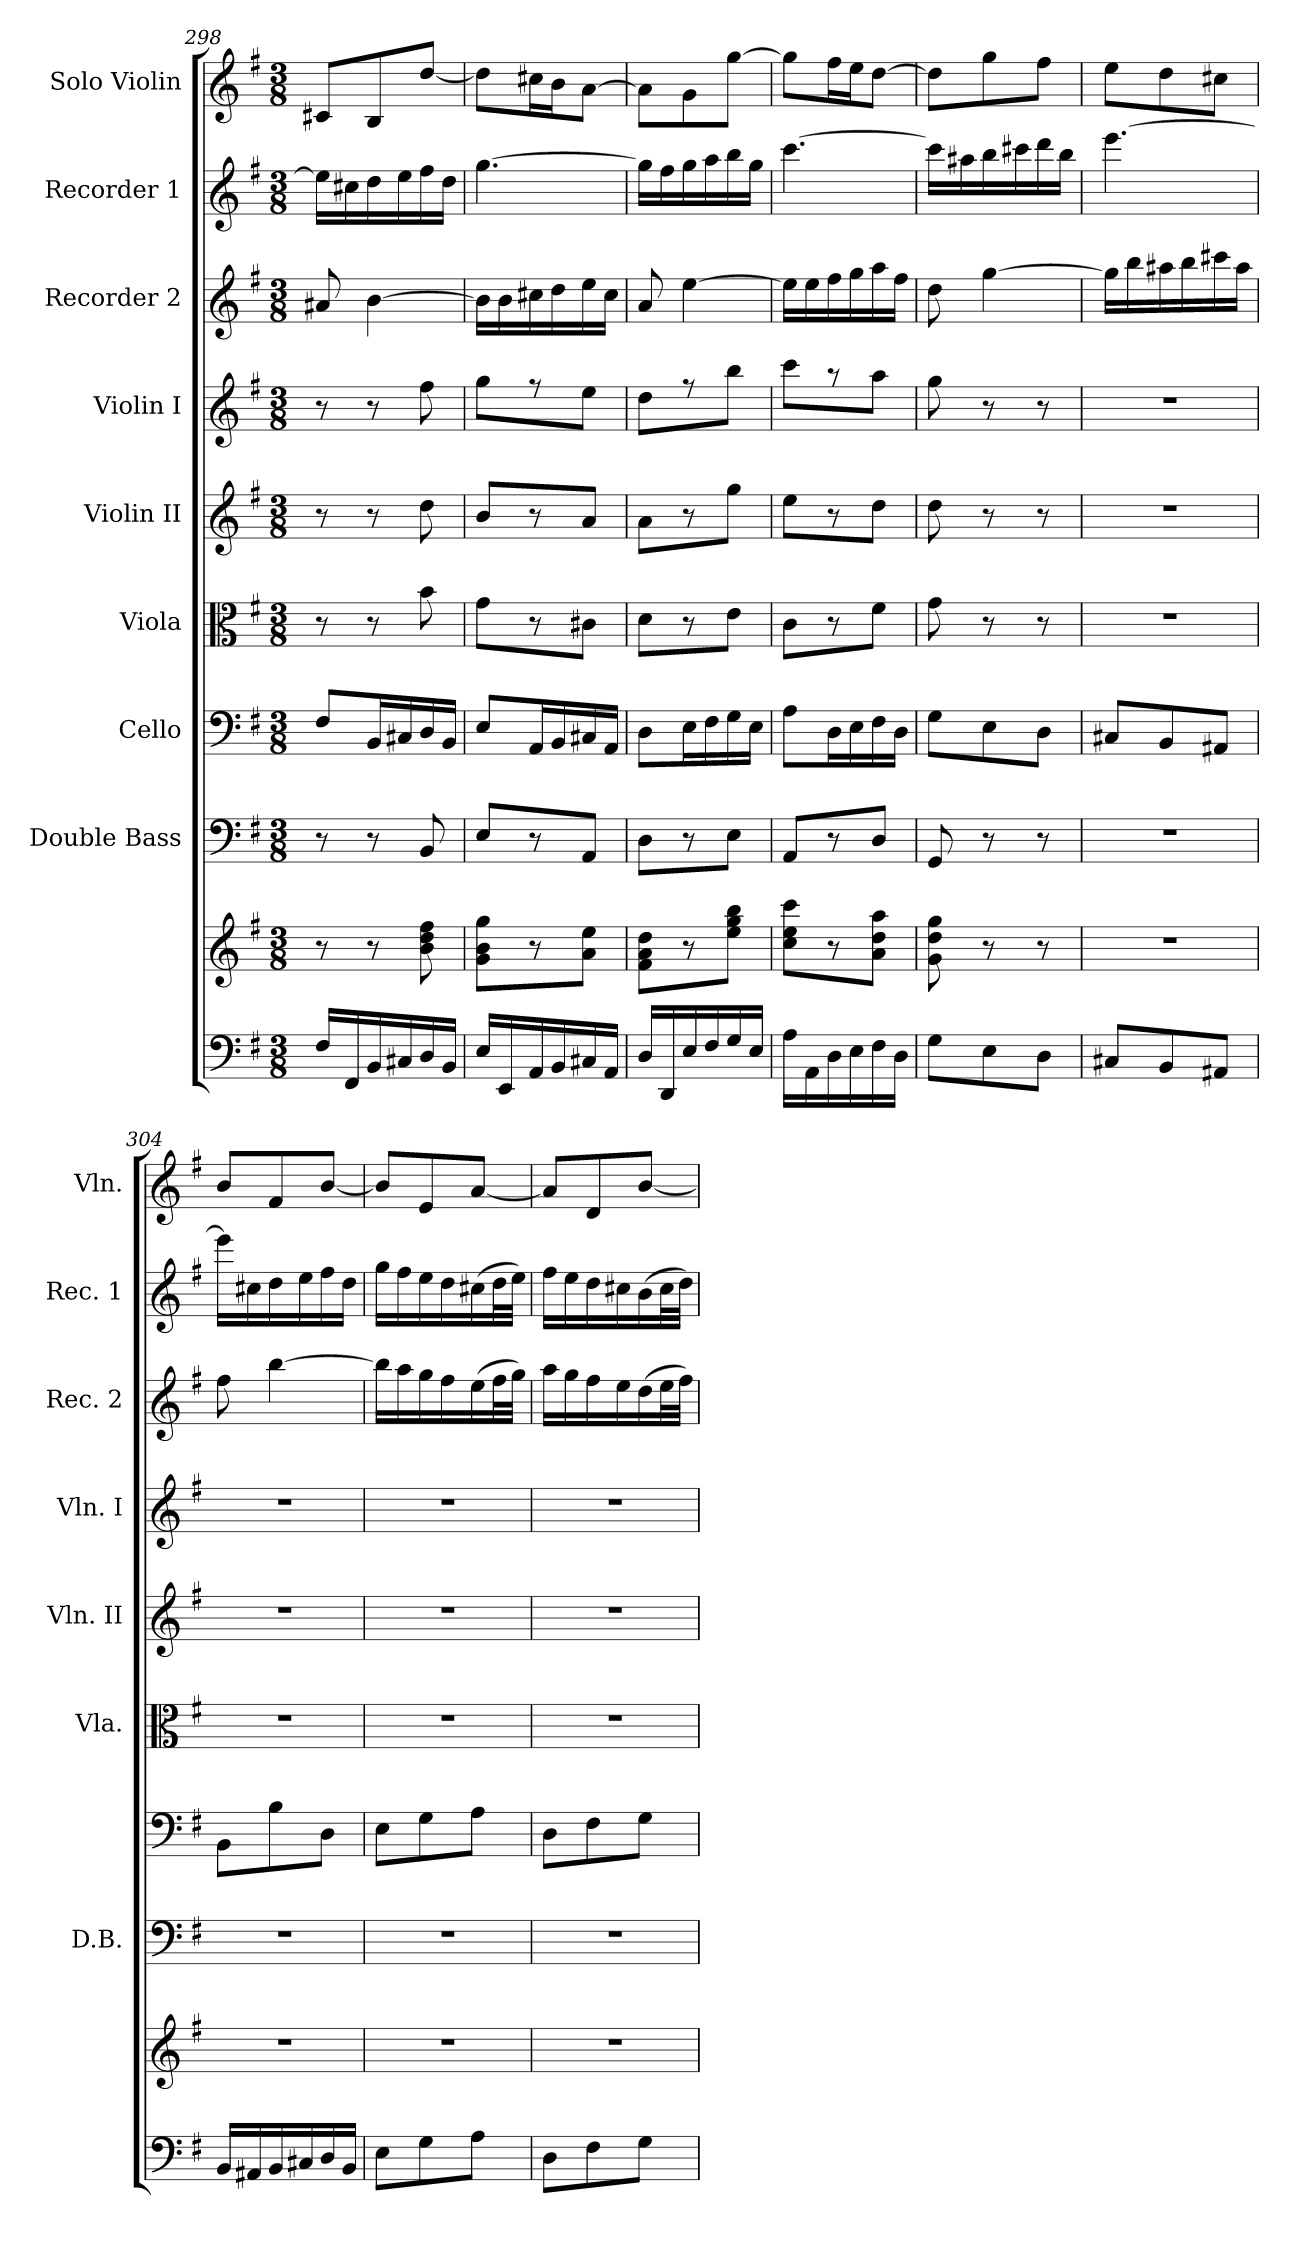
**kern	**kern	**kern	**kern	**kern	**kern	**kern	**kern	**kern	**kern
*part9	*part9	*part8	*part7	*part6	*part5	*part4	*part3	*part2	*part1
*staff10	*staff9	*staff8	*staff7	*staff6	*staff5	*staff4	*staff3	*staff2	*staff1
*	*	*I"Double Bass	*I"Cello	*I"Viola	*I"Violin II	*I"Violin I	*I"Recorder 2	*I"Recorder 1	*I"Solo Violin
*	*	*I'D.B.	*	*I'Vla.	*I'Vln. II	*I'Vln. I	*I'Rec. 2	*I'Rec. 1	*I'Vln.
*clefF4	*clefG2	*clefF4	*clefF4	*clefC3	*clefG2	*clefG2	*clefG2	*clefG2	*clefG2
*	*	*ITrd7c12	*	*	*	*	*	*	*
*k[f#]	*k[f#]	*k[f#]	*k[f#]	*k[f#]	*k[f#]	*k[f#]	*k[f#]	*k[f#]	*k[f#]
*G:	*G:	*G:	*G:	*G:	*G:	*G:	*G:	*G:	*G:
*M3/8	*M3/8	*M3/8	*M3/8	*M3/8	*M3/8	*M3/8	*M3/8	*M3/8	*M3/8
=298	=298	=298	=298	=298	=298	=298	=298	=298	=298
16F#/LL	8r	8r	8F#/L	8r	8r	8r	8a#X/	16ee\LL]	8c#X/L
16FF#/	.	.	.	.	.	.	.	16cc#X\	.
16BB/	8r	8r	16BB/L	8r	8r	8r	[4b\	16dd\	8B/
16C#X/	.	.	16C#X/	.	.	.	.	16ee\	.
16D/	8b\ 8dd\ 8ff#\	8BBB/	16D/	8b\	8dd\	8ff#\	.	16ff#\	[8dd/J
16BB/JJ	.	.	16BB/JJ	.	.	.	.	16dd\JJ	.
=299	=299	=299	=299	=299	=299	=299	=299	=299	=299
16E/LL	8g\ 8b\ 8gg\L	8EE/L	8E/L	8g\L	8b/L	8gg\L	16b\LL]	[4.gg\	8dd\L]
16EE/	.	.	.	.	.	.	16b\	.	.
16AA/	8r	8r	16AA/L	8r	8r	8r	16cc#X\	.	16cc#X\L
16BB/	.	.	16BB/	.	.	.	16dd\	.	16b\J
16C#X/	8a\ 8ee\J	8AAA/J	16C#X/	8c#X\J	8a/J	8ee\J	16ee\	.	[8a\J
16AA/JJ	.	.	16AA/JJ	.	.	.	16cc#\JJ	.	.
=300	=300	=300	=300	=300	=300	=300	=300	=300	=300
16D/LL	8f#\ 8a\ 8dd\L	8DD\L	8D\L	8d\L	8a\L	8dd\L	8a/	16gg\LL]	8a\L]
16DD/	.	.	.	.	.	.	.	16ff#\	.
16E/	8r	8r	16E\L	8r	8r	8r	[4ee\	16gg\	8g\
16F#/	.	.	16F#\	.	.	.	.	16aa\	.
16G/	8ee\ 8gg\ 8bb\J	8EE\J	16G\	8e\J	8gg\J	8bb\J	.	16bb\	[8gg\J
16E/JJ	.	.	16E\JJ	.	.	.	.	16gg\JJ	.
=301	=301	=301	=301	=301	=301	=301	=301	=301	=301
16A\LL	8cc\ 8ee\ 8ccc\L	8AAA/L	8A\L	8c\L	8ee\L	8ccc\L	16ee\LL]	[4.ccc\	8gg\L]
16AA\	.	.	.	.	.	.	16ee\	.	.
16D\	8r	8r	16D\L	8r	8r	8r	16ff#\	.	16ff#\L
16E\	.	.	16E\	.	.	.	16gg\	.	16ee\J
16F#\	8a\ 8dd\ 8aa\J	8DD/J	16F#\	8f#\J	8dd\J	8aa\J	16aa\	.	[8dd\J
16D\JJ	.	.	16D\JJ	.	.	.	16ff#\JJ	.	.
=302	=302	=302	=302	=302	=302	=302	=302	=302	=302
8G\L	8g\ 8dd\ 8gg\	8GGG/	8G\L	8g\	8dd\	8gg\	8dd\	16ccc\LL]	8dd\L]
.	.	.	.	.	.	.	.	16aa#X\	.
8E\	8r	8r	8E\	8r	8r	8r	[4gg\	16bb\	8gg\
.	.	.	.	.	.	.	.	16ccc#X\	.
8D\J	8r	8r	8D\J	8r	8r	8r	.	16ddd\	8ff#\J
.	.	.	.	.	.	.	.	16bb\JJ	.
=303	=303	=303	=303	=303	=303	=303	=303	=303	=303
8C#X/L	4.r	4.r	8C#X/L	4.r	4.r	4.r	16gg\LL]	[4.eee\	8ee\L
.	.	.	.	.	.	.	16bb\	.	.
8BB/	.	.	8BB/	.	.	.	16aa#X\	.	8dd\
.	.	.	.	.	.	.	16bb\	.	.
8AA#X/J	.	.	8AA#X/J	.	.	.	16ccc#X\	.	8cc#X\J
.	.	.	.	.	.	.	16aa#\JJ	.	.
=304	=304	=304	=304	=304	=304	=304	=304	=304	=304
16BB/LL	4.r	4.r	8BB\L	4.r	4.r	4.r	8ff#\	16eee\LL]	8b/L
16AA#X/	.	.	.	.	.	.	.	16cc#X\	.
16BB/	.	.	8B\	.	.	.	[4bb\	16dd\	8f#/
16C#X/	.	.	.	.	.	.	.	16ee\	.
16D/	.	.	8D\J	.	.	.	.	16ff#\	[8b/J
16BB/JJ	.	.	.	.	.	.	.	16dd\JJ	.
=305	=305	=305	=305	=305	=305	=305	=305	=305	=305
8E\L	4.r	4.r	8E\L	4.r	4.r	4.r	16bb\LL]	16gg\LL	8b/L]
.	.	.	.	.	.	.	16aa\	16ff#\	.
8G\	.	.	8G\	.	.	.	16gg\	16ee\	8e/
.	.	.	.	.	.	.	16ff#\	16dd\	.
8A\J	.	.	8A\J	.	.	.	(>16ee\	(>16cc#X\	[8a/J
.	.	.	.	.	.	.	32ff#\L	32dd\L	.
.	.	.	.	.	.	.	32gg\JJJ)	32ee\JJJ)	.
!!LO:PB:g=z
=306	=306	=306	=306	=306	=306	=306	=306	=306	=306
8D\L	4.r	4.r	8D\L	4.r	4.r	4.r	16aa\LL	16ff#\LL	8a/L]
.	.	.	.	.	.	.	16gg\	16ee\	.
8F#\	.	.	8F#\	.	.	.	16ff#\	16dd\	8d/
.	.	.	.	.	.	.	16ee\	16cc#X\	.
8G\J	.	.	8G\J	.	.	.	(>16dd\	(>16b\	[8b/J
.	.	.	.	.	.	.	32ee\L	32cc#\L	.
.	.	.	.	.	.	.	32ff#\JJJ)	32dd\JJJ)	.
=	=	=	=	=	=	=	=	=	=
*-	*-	*-	*-	*-	*-	*-	*-	*-	*-
